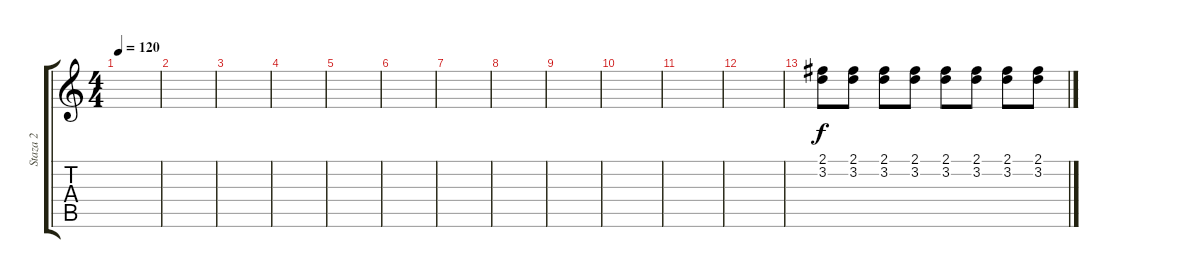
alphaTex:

\track ("Staza 2" "Staza 2") {instrument electricguitarclean}
\staff {score tabs}
\tuning (E4 B3 G3 D3 A2 E2) {hide}
\ts (4 4)
\tempo 120
\clef g2
\ks c
|
|
|
|
|
|
|
|
|
|
|
|
(2.1 3.2).8{volume 16} (2.1 3.2).8 (2.1 3.2).8 (2.1 3.2).8 (2.1 3.2).8 (2.1 3.2).8 (2.1 3.2).8 (2.1 3.2).8
